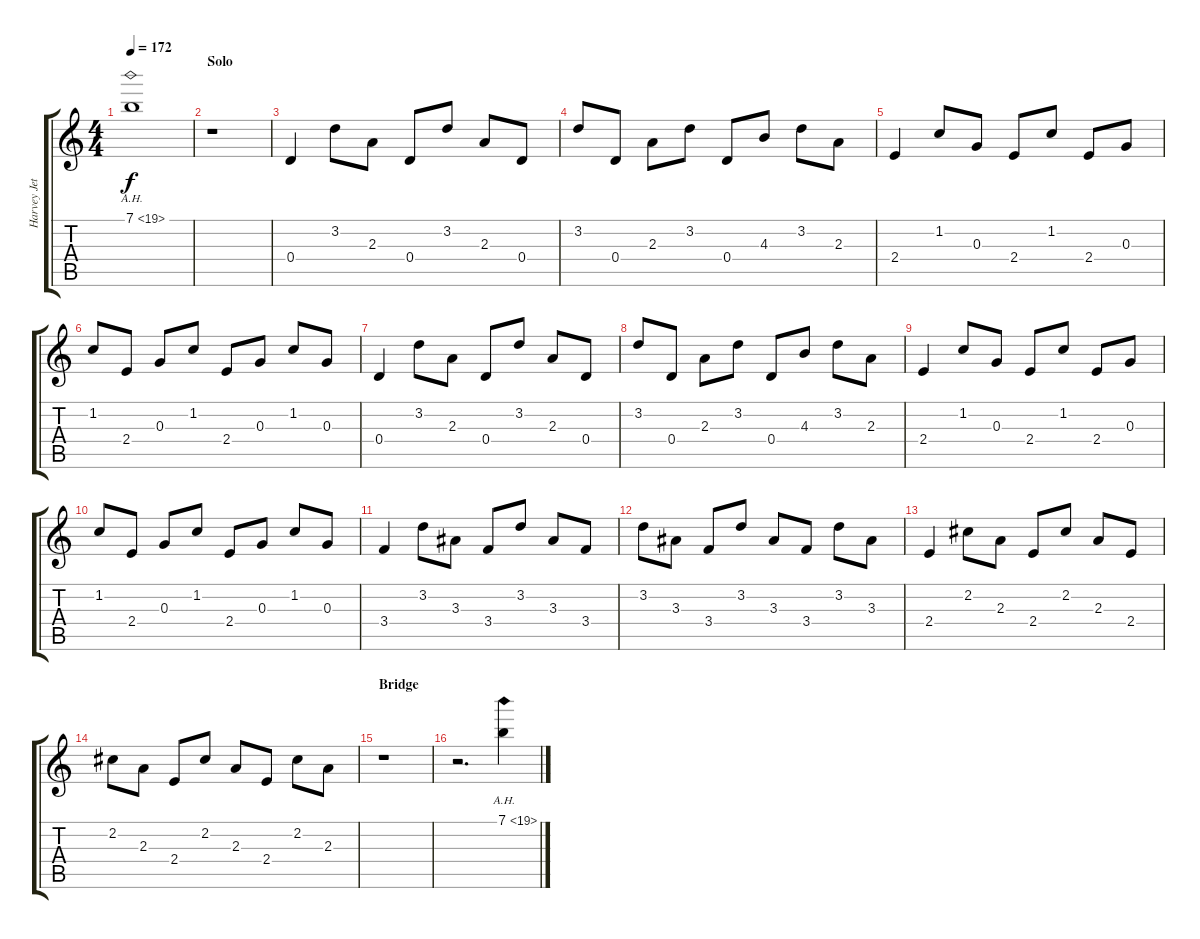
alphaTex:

\track ("Harvey Jett  " "Harvey Jet") {instrument acousticguitarsteel}
\staff {score tabs}
\tuning (E4 B3 G3 D3 A2 E2) {hide}
\ts (4 4)
\tempo 172
\clef g2
\ks c
7.1{ah 12}.1{dy f} |
\section ("" "Solo ")
r.1 |
0.4.4 3.2.8 2.3.8 0.4.8 3.2.8 2.3.8 0.4.8 |
3.2.8 0.4.8 2.3.8 3.2.8 0.4.8 4.3.8 3.2.8 2.3.8 |
2.4.4 1.2.8 0.3.8 2.4.8 1.2.8 2.4.8 0.3.8 |
1.2.8 2.4.8 0.3.8 1.2.8 2.4.8 0.3.8 1.2.8 0.3.8 |
0.4.4 3.2.8 2.3.8 0.4.8 3.2.8 2.3.8 0.4.8 |
3.2.8 0.4.8 2.3.8 3.2.8 0.4.8 4.3.8 3.2.8 2.3.8 |
2.4.4 1.2.8 0.3.8 2.4.8 1.2.8 2.4.8 0.3.8 |
1.2.8 2.4.8 0.3.8 1.2.8 2.4.8 0.3.8 1.2.8 0.3.8 |
3.4.4 3.2.8 3.3.8 3.4.8 3.2.8 3.3.8 3.4.8 |
3.2.8 3.3.8 3.4.8 3.2.8 3.3.8 3.4.8 3.2.8 3.3.8 |
2.4.4 2.2.8 2.3.8 2.4.8 2.2.8 2.3.8 2.4.8 |
2.2.8 2.3.8 2.4.8 2.2.8 2.3.8 2.4.8 2.2.8 2.3.8 |
\section ("" "Bridge")
r.1 |
r.2{d} 7.1{ah 12}.4
